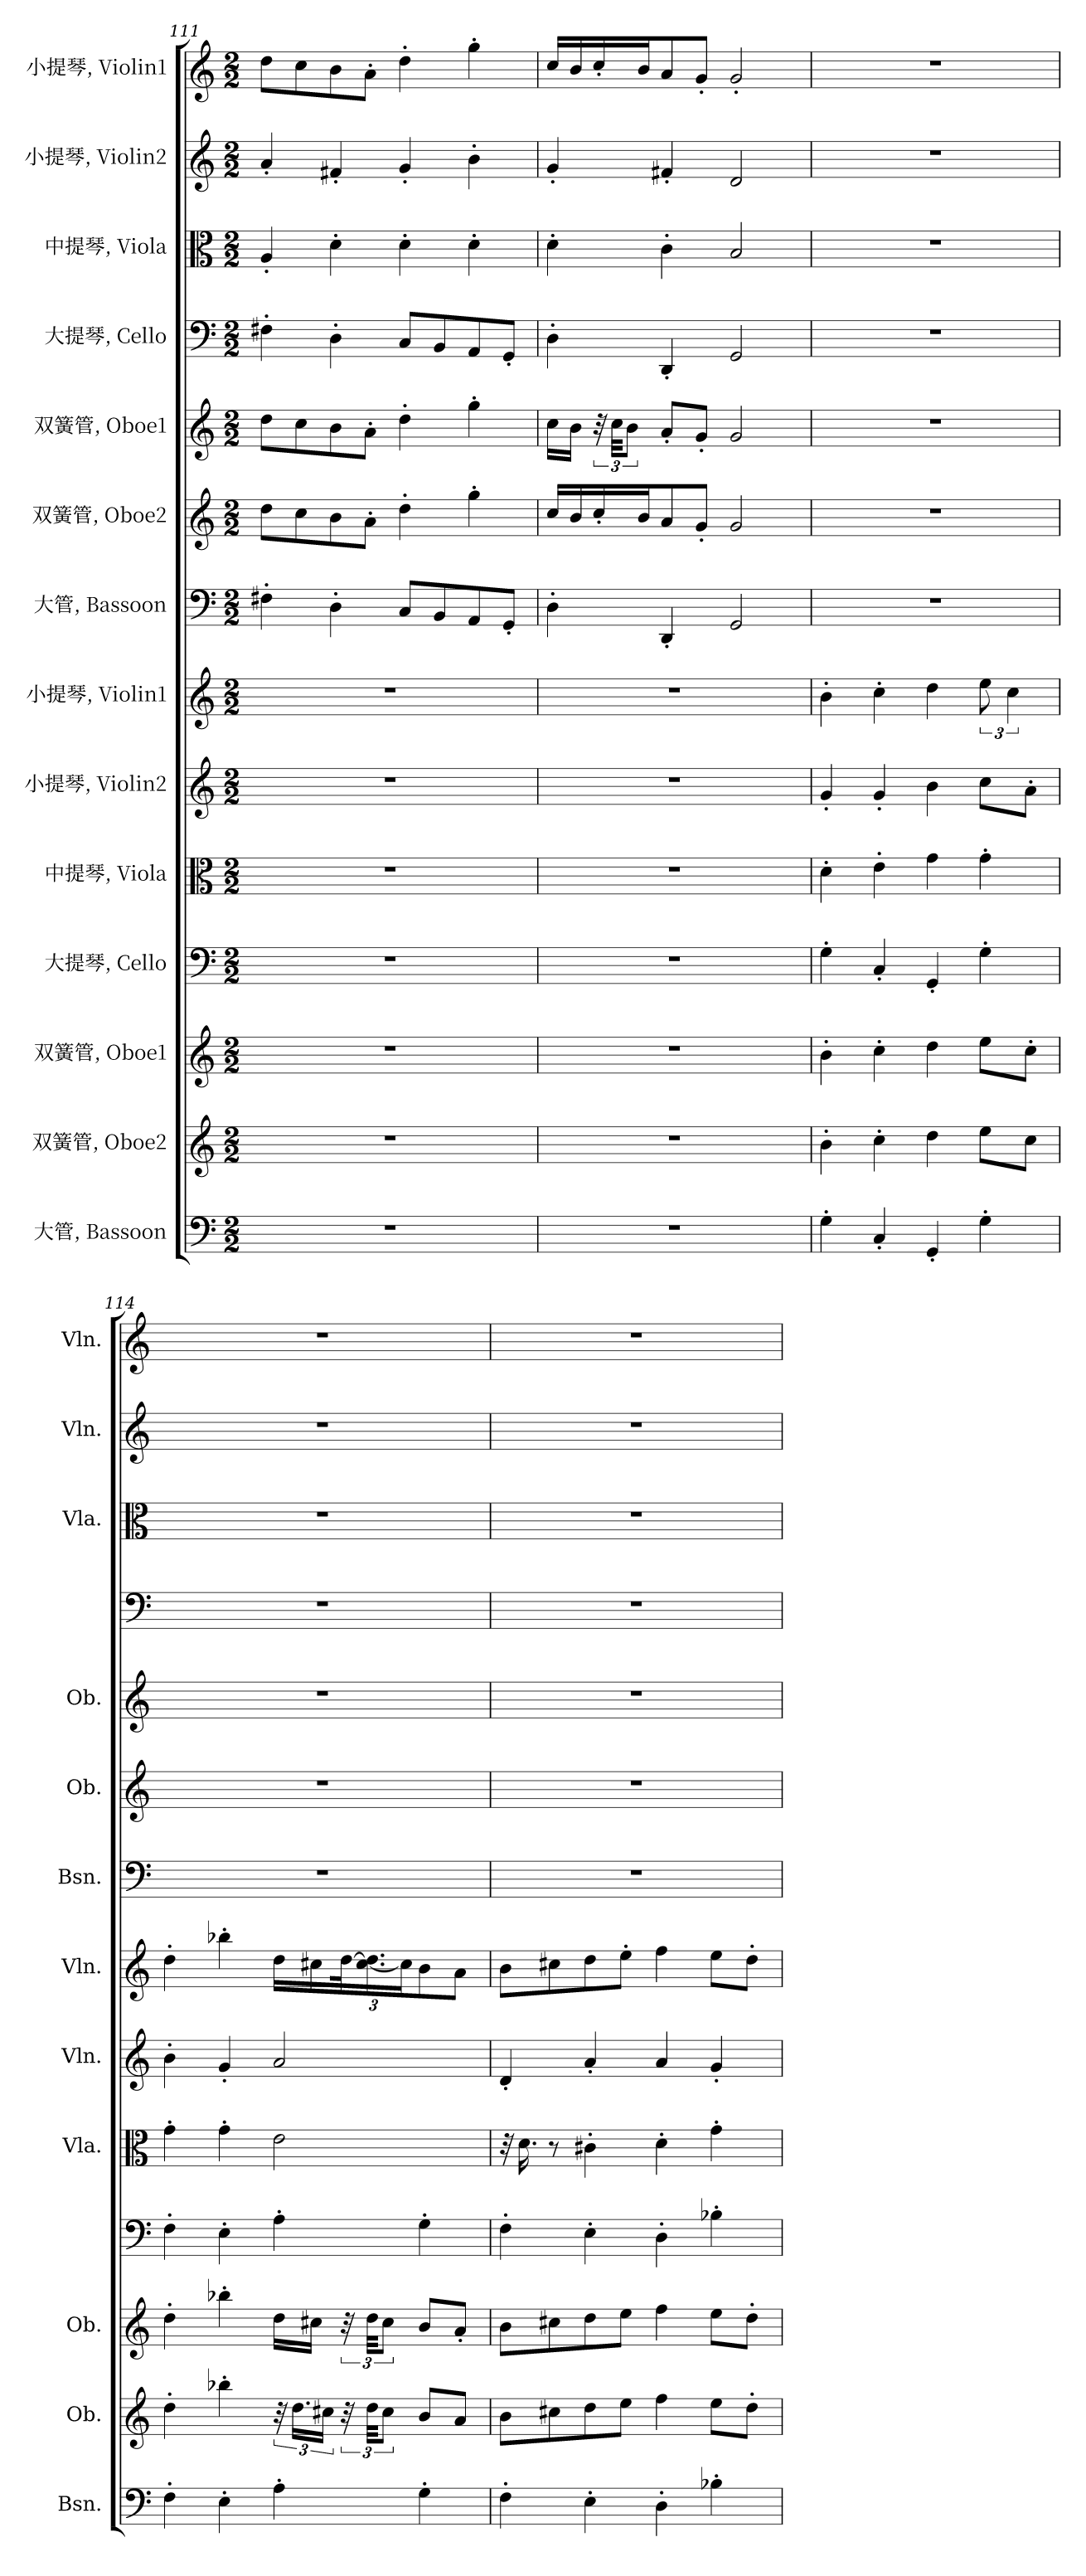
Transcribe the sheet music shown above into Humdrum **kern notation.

**kern	**kern	**kern	**kern	**kern	**kern	**kern	**kern	**kern	**kern	**kern	**kern	**kern	**kern
*part14	*part13	*part12	*part11	*part10	*part9	*part8	*part7	*part6	*part5	*part4	*part3	*part2	*part1
*staff14	*staff13	*staff12	*staff11	*staff10	*staff9	*staff8	*staff7	*staff6	*staff5	*staff4	*staff3	*staff2	*staff1
*I"大管, Bassoon	*I"双簧管, Oboe2	*I"双簧管, Oboe1	*I"大提琴, Cello	*I"中提琴, Viola	*I"小提琴, Violin2	*I"小提琴, Violin1	*I"大管, Bassoon	*I"双簧管, Oboe2	*I"双簧管, Oboe1	*I"大提琴, Cello	*I"中提琴, Viola	*I"小提琴, Violin2	*I"小提琴, Violin1
*I'Bsn.	*I'Ob.	*I'Ob.	*	*I'Vla.	*I'Vln.	*I'Vln.	*I'Bsn.	*I'Ob.	*I'Ob.	*	*I'Vla.	*I'Vln.	*I'Vln.
*clefF4	*clefG2	*clefG2	*clefF4	*clefC3	*clefG2	*clefG2	*clefF4	*clefG2	*clefG2	*clefF4	*clefC3	*clefG2	*clefG2
*k[]	*k[]	*k[]	*k[]	*k[]	*k[]	*k[]	*k[]	*k[]	*k[]	*k[]	*k[]	*k[]	*k[]
*M2/2	*M2/2	*M2/2	*M2/2	*M2/2	*M2/2	*M2/2	*M2/2	*M2/2	*M2/2	*M2/2	*M2/2	*M2/2	*M2/2
=111	=111	=111	=111	=111	=111	=111	=111	=111	=111	=111	=111	=111	=111
1r	1r	1r	1r	1r	1r	1r	4F#X'\	8dd\L	8dd\L	4F#X'\	4A'/	4a'/	8dd\L
.	.	.	.	.	.	.	.	8cc\	8cc\	.	.	.	8cc\
.	.	.	.	.	.	.	4D'\	8b\	8b\	4D'\	4d'\	4f#X'/	8b\
.	.	.	.	.	.	.	.	8a'\J	8a'\J	.	.	.	8a'\J
.	.	.	.	.	.	.	8C/L	4dd'\	4dd'\	8C/L	4d'\	4g'/	4dd'\
.	.	.	.	.	.	.	8BB/	.	.	8BB/	.	.	.
.	.	.	.	.	.	.	8AA/	4gg'\	4gg'\	8AA/	4d'\	4b'\	4gg'\
.	.	.	.	.	.	.	8GG'/J	.	.	8GG'/J	.	.	.
=112	=112	=112	=112	=112	=112	=112	=112	=112	=112	=112	=112	=112	=112
1r	1r	1r	1r	1r	1r	1r	4D'\	16cc/LL	16cc\LL	4D'\	4d'\	4g'/	16cc/LL
.	.	.	.	.	.	.	.	16b/	16b\JJ	.	.	.	16b/
.	.	.	.	.	.	.	.	16cc'/	48r	.	.	.	16cc'/
.	.	.	.	.	.	.	.	.	48cc\KKL	.	.	.	.
.	.	.	.	.	.	.	.	.	12b\J	.	.	.	.
.	.	.	.	.	.	.	.	16b/J	.	.	.	.	16b/J
.	.	.	.	.	.	.	4DD'/	8a/	8a'/L	4DD'/	4c'\	4f#X'/	8a/
.	.	.	.	.	.	.	.	8g'/J	8g'/J	.	.	.	8g'/J
.	.	.	.	.	.	.	2GG/	2g/	2g/	2GG/	2B/	2d/	2g'/
=113	=113	=113	=113	=113	=113	=113	=113	=113	=113	=113	=113	=113	=113
4G'\	4b'\	4b'\	4G'\	4d'\	4g'/	4b'\	1r	1r	1r	1r	1r	1r	1r
4C'/	4cc'\	4cc'\	4C'/	4e'\	4g'/	4cc'\	.	.	.	.	.	.	.
4GG'/	4dd\	4dd\	4GG'/	4g\	4b\	4dd\	.	.	.	.	.	.	.
4G'\	8ee\L	8ee\L	4G'\	4g'\	8cc\L	12ee\	.	.	.	.	.	.	.
.	.	.	.	.	.	6cc\	.	.	.	.	.	.	.
.	8cc\J	8cc'\J	.	.	8a'\J	.	.	.	.	.	.	.	.
!!LO:PB:g=z
=114	=114	=114	=114	=114	=114	=114	=114	=114	=114	=114	=114	=114	=114
4F'\	4dd'\	4dd'\	4F'\	4g'\	4b'\	4dd'\	1r	1r	1r	1r	1r	1r	1r
4E'\	4bb-X'\	4bb-X'\	4E'\	4g'\	4g'/	4bb-X'\	.	.	.	.	.	.	.
4A'\	48r	16dd\LL	4A'\	2e\	2a/	16dd\LL	.	.	.	.	.	.	.
.	24.dd\LL	.	.	.	.	.	.	.	.	.	.	.	.
.	.	16cc#X\JJ	.	.	.	16cc#X\	.	.	.	.	.	.	.
.	24cc#X\JJ	.	.	.	.	.	.	.	.	.	.	.	.
*	*	*	*	*	*	*Xbrackettup	*	*	*	*	*	*	*
.	48r	48r	.	.	.	[48dd\K	.	.	.	.	.	.	.
.	48dd\KKL	48dd\KKL	.	.	.	[24.cc#\ 24.dd\]	.	.	.	.	.	.	.
.	12cc#\J	12cc#\J	.	.	.	.	.	.	.	.	.	.	.
.	.	.	.	.	.	24cc#\J]	.	.	.	.	.	.	.
4G'\	8b/L	8b/L	4G'\	.	.	8b\	.	.	.	.	.	.	.
.	8a/J	8a'/J	.	.	.	8a\J	.	.	.	.	.	.	.
=115	=115	=115	=115	=115	=115	=115	=115	=115	=115	=115	=115	=115	=115
4F'\	8b\L	8b\L	4F'\	32r	4d'/	8b\L	1r	1r	1r	1r	1r	1r	1r
.	.	.	.	16.d\	.	.	.	.	.	.	.	.	.
.	8cc#X\	8cc#X\	.	8r	.	8cc#X\	.	.	.	.	.	.	.
4E'\	8dd\	8dd\	4E'\	4c#X'\	4a'/	8dd\	.	.	.	.	.	.	.
.	8ee\J	8ee\J	.	.	.	8ee'\J	.	.	.	.	.	.	.
4D'\	4ff\	4ff\	4D'\	4d'\	4a/	4ff\	.	.	.	.	.	.	.
4B-X'\	8ee\L	8ee\L	4B-X'\	4g'\	4g'/	8ee\L	.	.	.	.	.	.	.
.	8dd'\J	8dd'\J	.	.	.	8dd'\J	.	.	.	.	.	.	.
=	=	=	=	=	=	=	=	=	=	=	=	=	=
*-	*-	*-	*-	*-	*-	*-	*-	*-	*-	*-	*-	*-	*-
